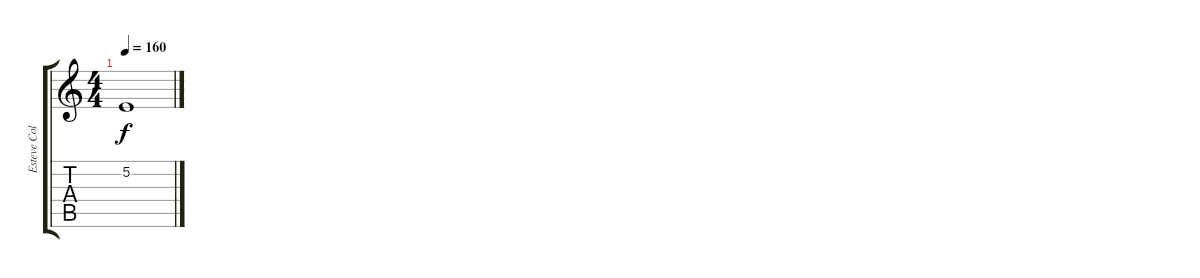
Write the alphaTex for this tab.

\track ("Esteve Coll" "Esteve Col") {instrument rockorgan}
\staff {score tabs}
\tuning (E4 B3 G3 D3 A2 E2) {hide}
\ts (4 4)
\tempo 160
\clef g2
\ks c
5.2{t}.1{dy f}
